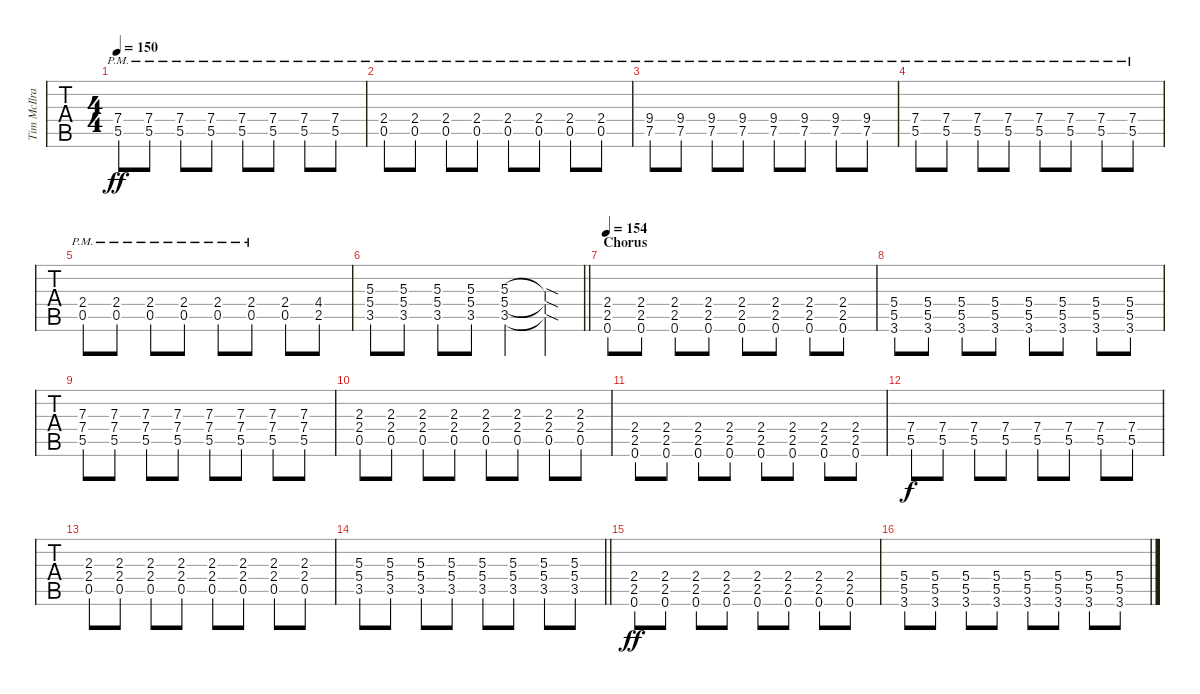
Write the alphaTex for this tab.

\track ("Tim McIlrath - Guitar One" "Tim McIlra") {instrument distortionguitar}
\staff {tabs}
\tuning (Eb4 Bb3 Gb3 Db3 Ab2 Eb2) {hide}
\ts (4 4)
\tempo 150
\clef g2
\ks db
(7.4{pm} 5.5{pm}).8{dy ff} (7.4{pm} 5.5{pm}).8 (7.4{pm} 5.5{pm}).8 (7.4{pm} 5.5{pm}).8 (7.4{pm} 5.5{pm}).8 (7.4{pm} 5.5{pm}).8 (7.4{pm} 5.5{pm}).8 (7.4{pm} 5.5{pm}).8 |
(2.4{pm} 0.5{pm}).8 (2.4{pm} 0.5{pm}).8 (2.4{pm} 0.5{pm}).8 (2.4{pm} 0.5{pm}).8 (2.4{pm} 0.5{pm}).8 (2.4{pm} 0.5{pm}).8 (2.4{pm} 0.5{pm}).8 (2.4{pm} 0.5{pm}).8 |
(9.4{pm} 7.5{pm}).8 (9.4{pm} 7.5{pm}).8 (9.4{pm} 7.5{pm}).8 (9.4{pm} 7.5{pm}).8 (9.4{pm} 7.5{pm}).8 (9.4{pm} 7.5{pm}).8 (9.4{pm} 7.5{pm}).8 (9.4{pm} 7.5{pm}).8 |
(7.4{pm} 5.5{pm}).8 (7.4{pm} 5.5{pm}).8 (7.4{pm} 5.5{pm}).8 (7.4{pm} 5.5{pm}).8 (7.4{pm} 5.5{pm}).8 (7.4{pm} 5.5{pm}).8 (7.4{pm} 5.5{pm}).8 (7.4{pm} 5.5{pm}).8 |
(2.4{pm} 0.5{pm}).8 (2.4{pm} 0.5{pm}).8 (2.4{pm} 0.5{pm}).8 (2.4{pm} 0.5{pm}).8 (2.4{pm} 0.5{pm}).8 (2.4{pm} 0.5{pm}).8 (2.4 0.5).8 (4.4 2.5).8 |
\barLineRight lightlight
(5.3 5.4 3.5).8 (5.3 5.4 3.5).8 (5.3 5.4 3.5).8 (5.3 5.4 3.5).8 (5.3 5.4 3.5).4 (5.3{sod t} 5.4{sod t} 3.5{sod t}).4 |
\section ("" "Chorus")
\tempo 154
(2.4 2.5 0.6).8 (2.4 2.5 0.6).8 (2.4 2.5 0.6).8 (2.4 2.5 0.6).8 (2.4 2.5 0.6).8 (2.4 2.5 0.6).8 (2.4 2.5 0.6).8 (2.4 2.5 0.6).8 |
(5.4 5.5 3.6).8 (5.4 5.5 3.6).8 (5.4 5.5 3.6).8 (5.4 5.5 3.6).8 (5.4 5.5 3.6).8 (5.4 5.5 3.6).8 (5.4 5.5 3.6).8 (5.4 5.5 3.6).8 |
(7.3 7.4 5.5).8 (7.3 7.4 5.5).8 (7.3 7.4 5.5).8 (7.3 7.4 5.5).8 (7.3 7.4 5.5).8 (7.3 7.4 5.5).8 (7.3 7.4 5.5).8 (7.3 7.4 5.5).8 |
(2.3 2.4 0.5).8 (2.3 2.4 0.5).8 (2.3 2.4 0.5).8 (2.3 2.4 0.5).8 (2.3 2.4 0.5).8 (2.3 2.4 0.5).8 (2.3 2.4 0.5).8 (2.3 2.4 0.5).8 |
(2.4 2.5 0.6).8 (2.4 2.5 0.6).8 (2.4 2.5 0.6).8 (2.4 2.5 0.6).8 (2.4 2.5 0.6).8 (2.4 2.5 0.6).8 (2.4 2.5 0.6).8 (2.4 2.5 0.6).8 |
(7.4 5.5).8{dy f} (7.4 5.5).8 (7.4 5.5).8 (7.4 5.5).8 (7.4 5.5).8 (7.4 5.5).8 (7.4 5.5).8 (7.4 5.5).8 |
(2.3 2.4 0.5).8 (2.3 2.4 0.5).8 (2.3 2.4 0.5).8 (2.3 2.4 0.5).8 (2.3 2.4 0.5).8 (2.3 2.4 0.5).8 (2.3 2.4 0.5).8 (2.3 2.4 0.5).8 |
\barLineRight lightlight
(5.3 5.4 3.5).8 (5.3 5.4 3.5).8 (5.3 5.4 3.5).8 (5.3 5.4 3.5).8 (5.3 5.4 3.5).8 (5.3 5.4 3.5).8 (5.3 5.4 3.5).8 (5.3 5.4 3.5).8 |
(2.4 2.5 0.6).8{dy ff} (2.4 2.5 0.6).8 (2.4 2.5 0.6).8 (2.4 2.5 0.6).8 (2.4 2.5 0.6).8 (2.4 2.5 0.6).8 (2.4 2.5 0.6).8 (2.4 2.5 0.6).8 |
(5.4 5.5 3.6).8 (5.4 5.5 3.6).8 (5.4 5.5 3.6).8 (5.4 5.5 3.6).8 (5.4 5.5 3.6).8 (5.4 5.5 3.6).8 (5.4 5.5 3.6).8 (5.4 5.5 3.6).8
